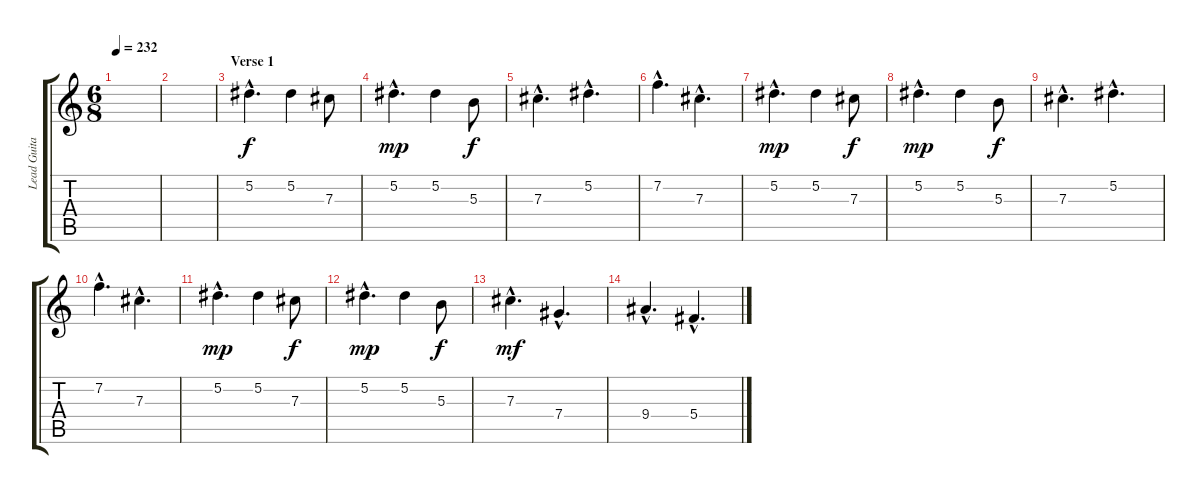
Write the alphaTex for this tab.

\track ("Lead Guitar" "Lead Guita") {instrument overdrivenguitar}
\staff {score tabs}
\tuning (Eb4 Bb3 Gb3 Db3 Ab2 Eb2) {hide}
\ts (6 8)
\tempo 232
\clef g2
\ks c
|
|
\section ("" "Verse 1")
5.2{hac}.4{d} 5.2.4 7.3.8{dy f} |
5.2{hac}.4{d dy mp} 5.2.4 5.3.8{dy f} |
7.3{hac}.4{d} 5.2{hac}.4{d} |
7.2{hac}.4{d} 7.3{hac}.4{d} |
5.2{hac}.4{d dy mp} 5.2.4 7.3.8{dy f} |
5.2{hac}.4{d dy mp} 5.2.4 5.3.8{dy f} |
7.3{hac}.4{d} 5.2{hac}.4{d} |
7.2{hac}.4{d} 7.3{hac}.4{d} |
5.2{hac}.4{d dy mp} 5.2.4 7.3.8{dy f} |
5.2{hac}.4{d dy mp} 5.2.4 5.3.8{dy f} |
7.3{hac}.4{d dy mf} 7.4{hac}.4{d} |
9.4{hac}.4{d} 5.4{hac}.4{d}
